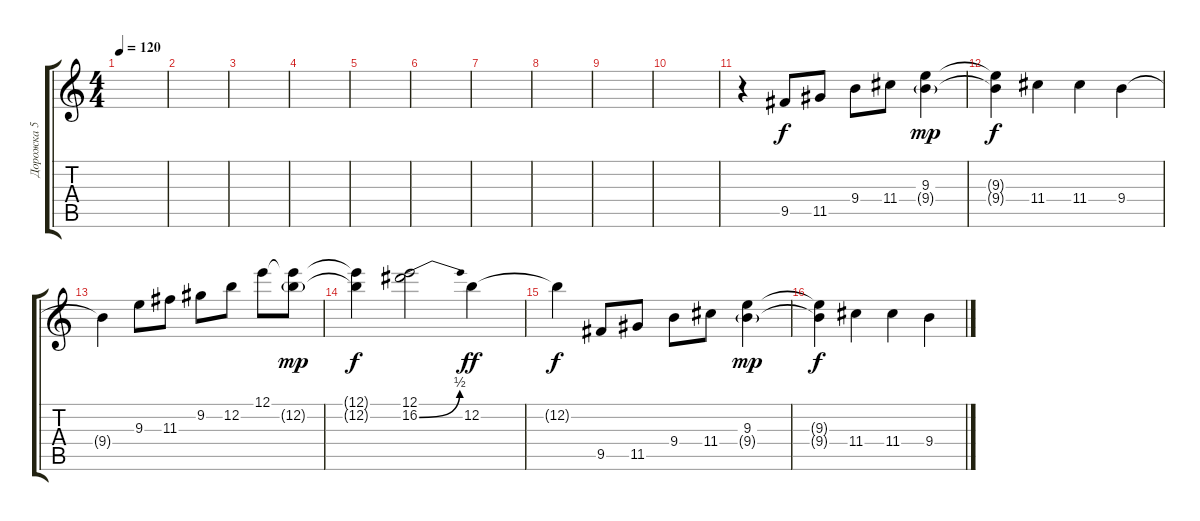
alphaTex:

\track ("Дорожка 5" "Дорожка 5") {instrument overdrivenguitar}
\staff {score tabs}
\tuning (E4 B3 G3 D3 A2 E2) {hide}
\ts (4 4)
\tempo 120
\clef g2
\ks c
|
|
|
|
|
|
|
|
|
|
r.4 9.5.8 11.5.8 9.4.8 11.4.8 (9.3 9.4{g}).4{dy mp} |
(9.3{t} 9.4{t}).4{dy f} 11.4.4 11.4.4 9.4.4 |
9.4{t}.4 9.3.8 11.3.8 9.2.8 12.2.8 12.1.8 (12.1{t} 12.2{g}).8{dy mp} |
(12.1{t} 12.2{t}).4{dy f} (12.1 16.2{be (bend 0 0 60 2)}).2 12.2.4{dy ff} |
12.2{t}.4{dy f} 9.5.8 11.5.8 9.4.8 11.4.8 (9.3 9.4{g}).4{dy mp} |
(9.3{t} 9.4{t}).4{dy f} 11.4.4 11.4.4 9.4.4
